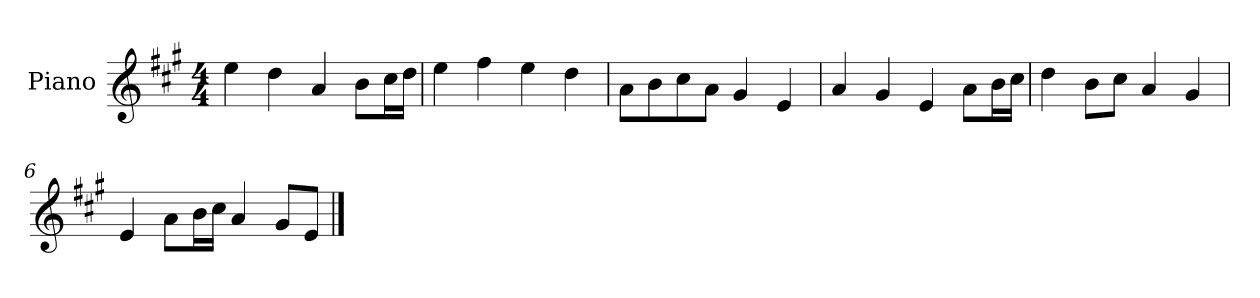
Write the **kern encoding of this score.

**kern
*part1
*staff1
*I"Piano
*I'P-no
*clefG2
*k[f#c#g#]
*M4/4
*MM90
=1
4ee\
4dd\
4a/
8b\L
16cc#\L
16dd\JJ
=2
4ee\
4ff#\
4ee\
4dd\
=3
8a\L
8b\
8cc#\
8a\J
4g#/
4e/
=4
4a/
4g#/
4e/
8a\L
16b\L
16cc#\JJ
=5
4dd\
8b\L
8cc#\J
4a/
4g#/
=6
4e/
8a\L
16b\L
16cc#\JJ
4a/
8g#/L
8e/J
==
*-
